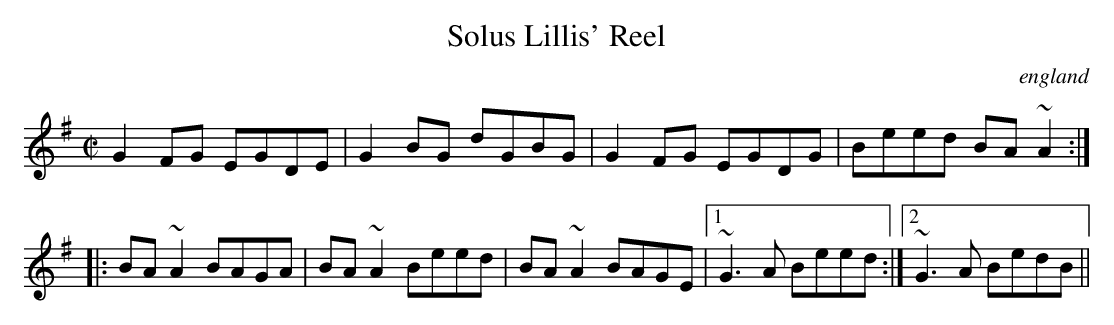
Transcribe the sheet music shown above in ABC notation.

X:1
T:Solus Lillis' Reel
O:england
M:C|
K:G
G2FG EGDE|G2BG dGBG|G2FG EGDG|Beed BA~A2:|
|:BA~A2 BAGA|BA~A2 Beed|BA~A2 BAGE|1 ~G3A Beed:|2 ~G3A BedB||
